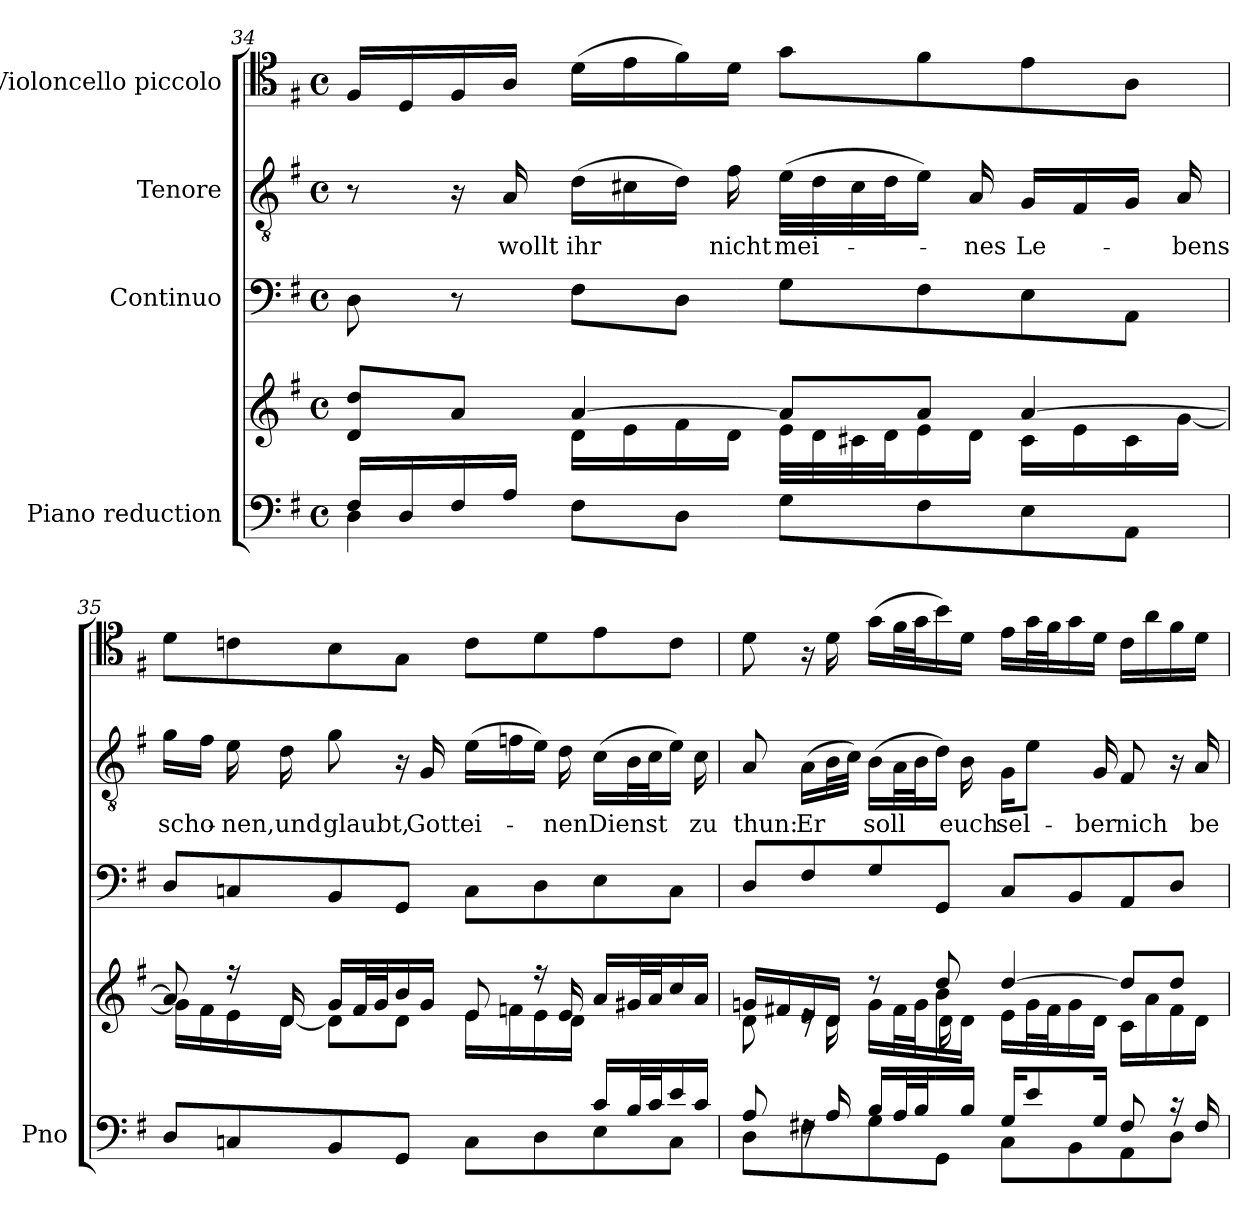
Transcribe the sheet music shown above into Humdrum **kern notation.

**kern	**kern	**kern	**kern	**text	**kern
*part4	*part4	*part3	*part2	*part2	*part1
*staff5	*staff4	*staff3	*staff2	*staff2	*staff1
*I"Piano reduction	*	*I"Continuo	*I"Tenore	*	*I"Violoncello piccolo
*I'Pno	*	*	*	*	*
!!LO:LB:g=z
*clefF4	*clefG2	*clefF4	*clefGv2	*	*clefC4
*k[f#]	*k[f#]	*k[f#]	*k[f#]	*	*k[f#]
*M4/4	*M4/4	*M4/4	*M4/4	*	*M4/4
*met(c)	*met(c)	*met(c)	*met(c)	*	*met(c)
=34	=34	=34	=34	=34	=34
*^	*^	*	*	*	*
16F#/LL	4D\	8d/ 8dd/L	4ryy	8D\	8r	.	16F#/LL
16D/	.	.	.	.	.	.	16D/
16F#/	.	8a/J	.	8r	16r	.	16F#/
!	!	!	!	!	!	!LO:LY:b	!
16A/JJ	.	.	.	.	16A/	wollt	16A/JJ
!	!	!	!	!	!	!LO:LY:b	!
2.ryy	8F#\L	[4a/	16d\LL	8F#\L	(>16d\LL	ihr	(>16d\LL
.	.	.	16e\	.	16c#X\	.	16e\
.	8D\J	.	16f#\	8D\J	16d\JJ)	.	16f#\)
!	!	!	!	!	!	!LO:LY:b	!
.	.	.	16d\JJ	.	16f#\	nicht	16d\JJ
!	!	!	!	!	!	!LO:LY:b	!
.	8G\L	8a/L]	32e\LLL	8G\L	(>32e\LLL	mei-	8g\L
.	.	.	32d\	.	32d\	.	.
.	.	.	32c#X\	.	32c#\	.	.
.	.	.	32d\J	.	32d\J	.	.
.	8F#\	8a/J	16e\	8F#\	16e\JJ)	.	8f#\
!	!	!	!	!	!	!LO:LY:b	!
.	.	.	16d\JJ	.	16A/	-nes	.
!	!	!	!	!	!	!LO:LY:b	!
.	8E\	[4a/	16c#\LL	8E\	16G/LL	Le-	8e\
.	.	.	16e\	.	16F#/	.	.
.	8AA\J	.	16c#\	8AA\J	16G/JJ	.	8A\J
!	!	!	!	!	!	!LO:LY:b	!
.	.	.	[16g\JJ	.	16A/	-bens	.
=35	=35	=35	=35	=35	=35	=35	=35
!	!	!	!	!	!	!LO:LY:b	!
2.ryy	8D/L	8a/]	16g\LL]	8D/L	16g\LL	scho-	8d\L
.	.	.	16f#\	.	16f#\JJ	.	.
!	!	!	!	!	!	!LO:LY:b	!
.	8Cn/	16r	16e\	8Cn/	16e\	-nen,	8cn\
!	!	!	!	!	!	!LO:LY:b	!
.	.	16d/	[16d\JJ	.	16d\	und	.
!	!	!	!	!	!	!LO:LY:b	!
.	8BB/	16g/LL	8d\L]	8BB/	8g\	glaubt,	8B\
.	.	32f#/L	.	.	.	.	.
.	.	32g/J	.	.	.	.	.
.	8GG/J	16b/	8d\J	8GG/J	16r	.	8G\J
!	!	!	!	!	!	!LO:LY:b	!
.	.	16g/JJ	.	.	16G/	Gott	.
!	!	!	!	!	!	!LO:LY:b	!
.	8C\L	8e/	16e\LL	8C\L	(>16e\LL	ei-	8c\L
.	.	.	16fn\	.	16fn\	.	.
.	8D\	16r	16e\	8D\	16e\JJ)	.	8d\
!	!	!	!	!	!	!LO:LY:b	!
.	.	16e/	16d\JJ	.	16d\	-nen	.
!	!	!	!	!	!	!LO:LY:b	!
16c/LL	8E\	16a/LL	4ryy	8E\	(>16c\LL	Dienst	8e\
32B/L	.	32g#X/L	.	.	32B\L	.	.
32c/J	.	32a/J	.	.	32c\J	.	.
16e/	8C\J	16cc/	.	8C\J	16e\JJ)	.	8c\J
!	!	!	!	!	!	!LO:LY:b	!
16c/JJ	.	16a/JJ	.	.	16c\	zu	.
!!LO:PB:g=z
=36	=36	=36	=36	=36	=36	=36	=36
*	*	*	*^	*	*	*	*
!	!	!	!	!	!	!	!LO:LY:b	!
8A/	8D\L	16gn/LL	8d\	4.ryy	8D/L	8A/	thun:	8d\
.	.	16f#X/	.	.	.	.	.	.
!	!	!	!	!	!	!	!LO:LY:b	!
16rF	8F#X\	16e/	16re	.	8F#/	(>16A\LL	Er	16r
16A/	.	16d/JJ	16d\	.	.	32B\L	.	16d\
.	.	.	.	.	.	32c\JJJ)	.	.
!	!	!	!	!	!	!	!LO:LY:b	!
16B/LL	8G\	8r	16g\LL	.	8G/	(>16B\LL	soll	(>16g\LL
32A/L	.	.	32f#\L	.	.	32A\L	.	32f#\L
32B/J	.	.	32g\J	.	.	32B\J	.	32g\J
16ryy	8GG\J	8dd/	16b\	16d\	8GG/J	16d\JJ)	.	16b\)
!	!	!	!	!	!	!	!LO:LY:b	!
16B/JJ	.	.	16d\JJ	2ryy	.	16B\	euch	16d\JJ
!	!	!	!	!	!	!	!LO:LY:b	!
16G/KL	8C\L	[4dd/	16e\LL	.	8C/L	16G\KL	sel-	16e\LL
8e/	.	.	32g\L	.	.	8e\J	.	32g\L
.	.	.	32f#\J	.	.	.	.	32f#\J
.	8BB\	.	16g\	.	8BB/	.	.	16g\
!	!	!	!	!	!	!	!LO:LY:b	!
16G/Jk	.	.	16d\JJ	.	.	16G/	-ber	16d\JJ
!	!	!	!	!	!	!	!LO:LY:b	!
8F#/	8AA\	8dd/L]	16c\LL	.	8AA/	8F#/	nich	16c\LL
.	.	.	16a\	.	.	.	.	16a\
16r	8D\J	8dd/J	16f#\	.	8D/J	16r	.	16f#\
!	!	!	!	!	!	!	!LO:LY:b	!
16F#/	.	.	16d\JJ	16ryy	.	16A/	be-	16d\JJ
*v	*v	*	*	*	*	*	*	*
*	*v	*v	*v	*	*	*	*
=	=	=	=	=	=
*-	*-	*-	*-	*-	*-
